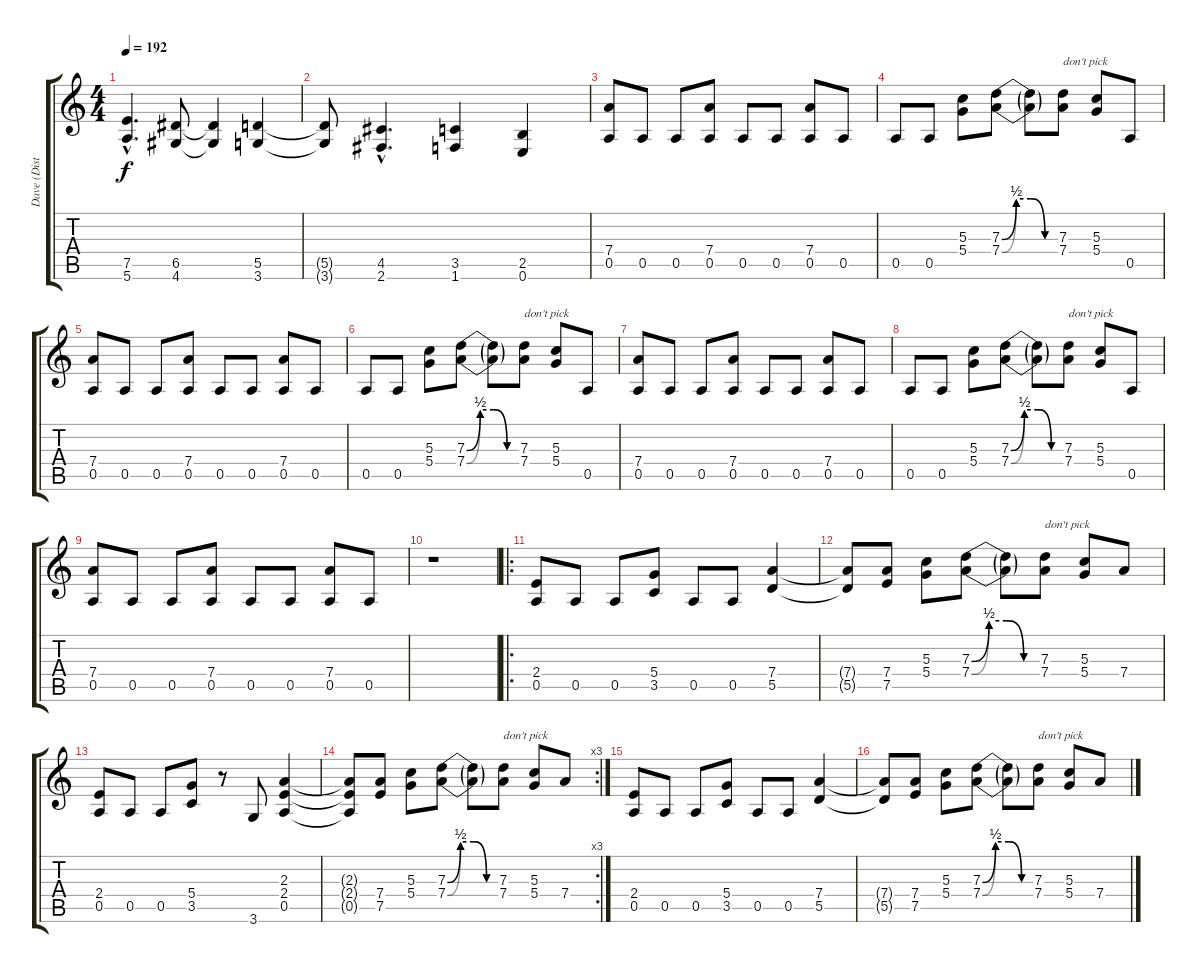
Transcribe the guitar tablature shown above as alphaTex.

\track ("Dave (Disto Gtr)" "Dave (Dist") {instrument distortionguitar}
\staff {score tabs}
\tuning (E4 B3 G3 D3 A2 E2) {hide}
\ts (4 4)
\tempo 192
\clef g2
\ks c
(7.5{hac} 5.6{hac}).4{d dy f instrument distortionguitar} (6.5 4.6).8 (6.5{t} 4.6{t}).4 (5.5 3.6).4 |
(5.5{t} 3.6{t}).8 (4.5{hac} 2.6{hac}).4{d} (3.5 1.6).4 (2.5 0.6).4 |
(7.4 0.5).8 0.5.8 0.5.8 (7.4 0.5).8 0.5.8 0.5.8 (7.4 0.5).8 0.5.8 |
0.5.8 0.5.8 (5.3 5.4).8 (7.3{be (custom 0 0 15 2 30 2 45 0 60 0)} 7.4{be (custom 0 0 15 2 30 2 45 0 60 0)}).8 (7.3{t} 7.4{t}).8 (7.3 7.4).8{txt "don't pick"} (5.3 5.4).8 0.5.8 |
(7.4 0.5).8 0.5.8 0.5.8 (7.4 0.5).8 0.5.8 0.5.8 (7.4 0.5).8 0.5.8 |
0.5.8 0.5.8 (5.3 5.4).8 (7.3{be (custom 0 0 15 2 30 2 45 0 60 0)} 7.4{be (custom 0 0 15 2 30 2 45 0 60 0)}).8 (7.3{t} 7.4{t}).8 (7.3 7.4).8{txt "don't pick"} (5.3 5.4).8 0.5.8 |
(7.4 0.5).8 0.5.8 0.5.8 (7.4 0.5).8 0.5.8 0.5.8 (7.4 0.5).8 0.5.8 |
0.5.8 0.5.8 (5.3 5.4).8 (7.3{be (custom 0 0 15 2 30 2 45 0 60 0)} 7.4{be (custom 0 0 15 2 30 2 45 0 60 0)}).8 (7.3{t} 7.4{t}).8 (7.3 7.4).8{txt "don't pick"} (5.3 5.4).8 0.5.8 |
(7.4 0.5).8 0.5.8 0.5.8 (7.4 0.5).8 0.5.8 0.5.8 (7.4 0.5).8 0.5.8 |
r.1 |
\ro
(2.4 0.5).8 0.5.8 0.5.8 (5.4 3.5).8 0.5.8 0.5.8 (7.4 5.5).4 |
(7.4{t} 5.5{t}).8 (7.4 7.5).8 (5.3 5.4).8 (7.3{be (custom 0 0 15 2 30 2 45 0 60 0)} 7.4{be (custom 0 0 15 2 30 2 45 0 60 0)}).8 (7.3{t} 7.4{t}).8 (7.3 7.4).8{txt "don't pick"} (5.3 5.4).8 7.4.8 |
(2.4 0.5).8 0.5.8 0.5.8 (5.4 3.5).8 r.8 3.6.8 (2.3 2.4 0.5).4 |
\rc 3
(2.3{t} 2.4{t} 0.5{t}).8 (7.4 7.5).8 (5.3 5.4).8 (7.3{be (custom 0 0 15 2 30 2 45 0 60 0)} 7.4{be (custom 0 0 15 2 30 2 45 0 60 0)}).8 (7.3{t} 7.4{t}).8 (7.3 7.4).8{txt "don't pick"} (5.3 5.4).8 7.4.8 |
(2.4 0.5).8 0.5.8 0.5.8 (5.4 3.5).8 0.5.8 0.5.8 (7.4 5.5).4 |
(7.4{t} 5.5{t}).8 (7.4 7.5).8 (5.3 5.4).8 (7.3{be (custom 0 0 15 2 30 2 45 0 60 0)} 7.4{be (custom 0 0 15 2 30 2 45 0 60 0)}).8 (7.3{t} 7.4{t}).8 (7.3 7.4).8{txt "don't pick"} (5.3 5.4).8 7.4.8
